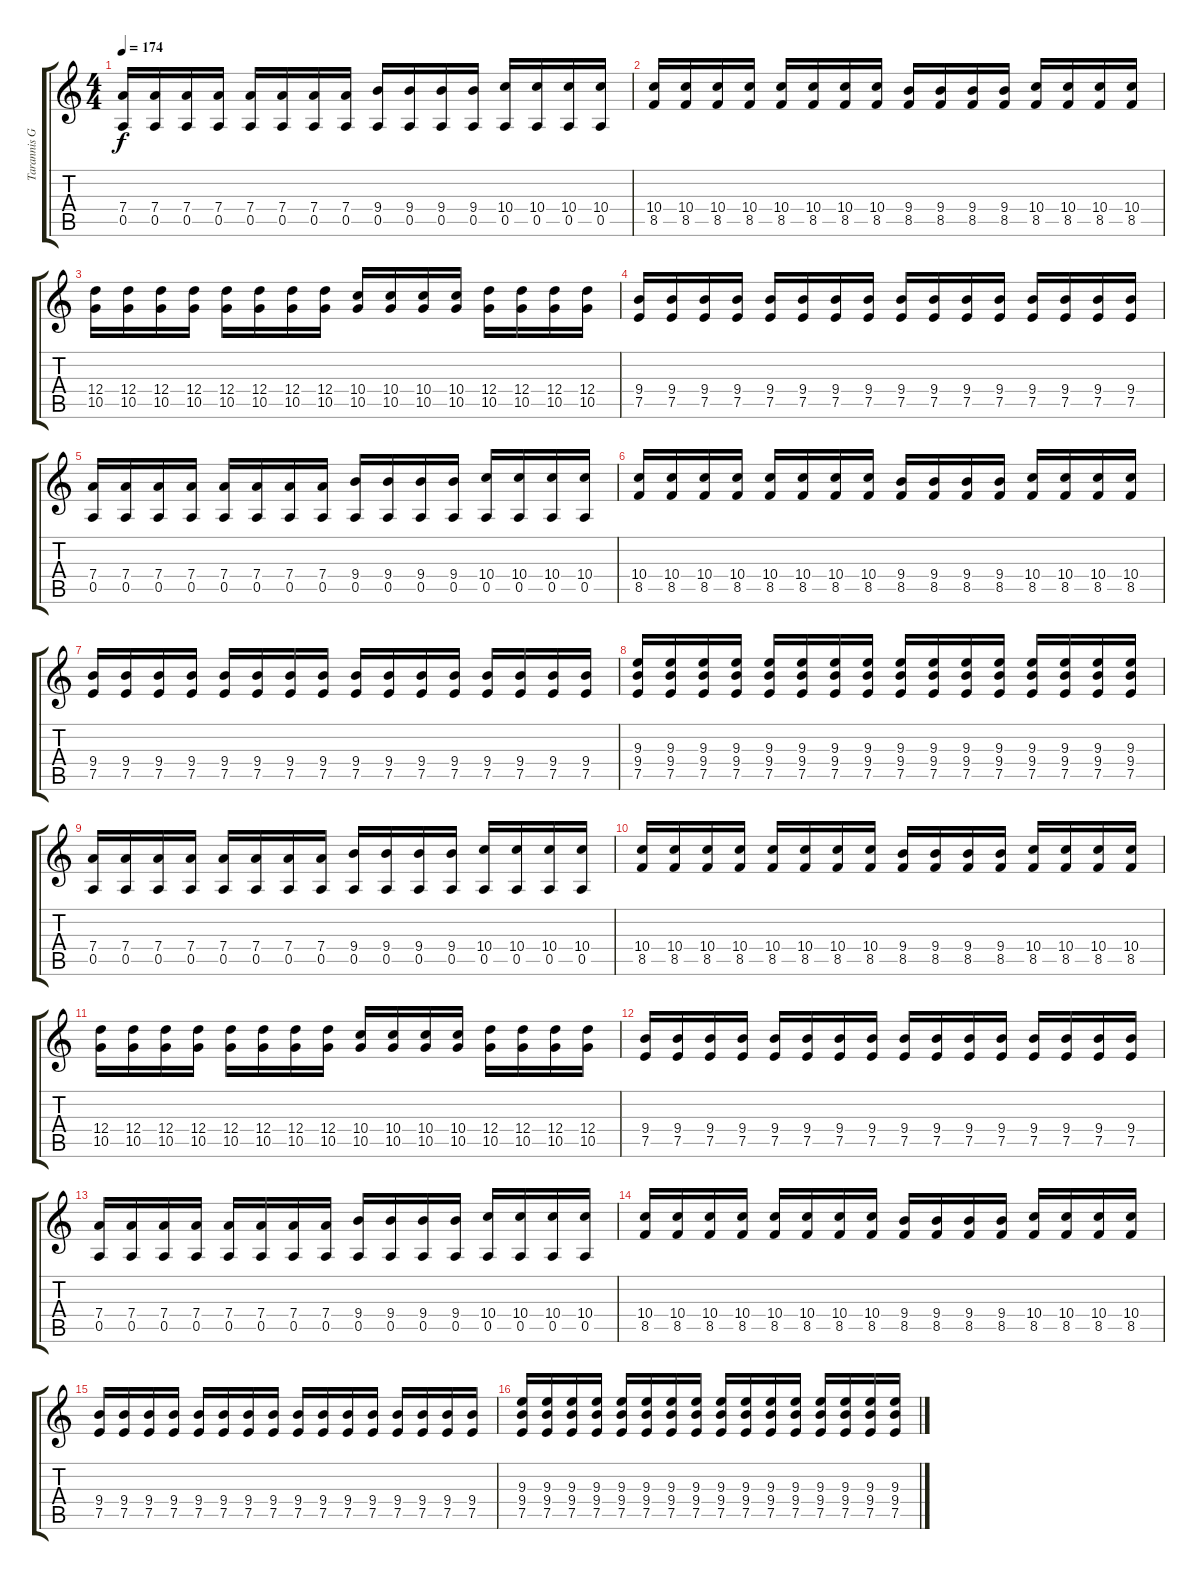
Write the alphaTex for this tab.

\track ("Tarannis Guitar 2" "Tarannis G") {instrument overdrivenguitar}
\staff {score tabs}
\tuning (E4 B3 G3 D3 A2 E2) {hide}
\ts (4 4)
\tempo 174
\clef g2
\ks c
(7.4 0.5).16{dy f} (7.4 0.5).16 (7.4 0.5).16 (7.4 0.5).16 (7.4 0.5).16 (7.4 0.5).16 (7.4 0.5).16 (7.4 0.5).16 (9.4 0.5).16 (9.4 0.5).16 (9.4 0.5).16 (9.4 0.5).16 (10.4 0.5).16 (10.4 0.5).16 (10.4 0.5).16 (10.4 0.5).16 |
(10.4 8.5).16 (10.4 8.5).16 (10.4 8.5).16 (10.4 8.5).16 (10.4 8.5).16 (10.4 8.5).16 (10.4 8.5).16 (10.4 8.5).16 (9.4 8.5).16 (9.4 8.5).16 (9.4 8.5).16 (9.4 8.5).16 (10.4 8.5).16 (10.4 8.5).16 (10.4 8.5).16 (10.4 8.5).16 |
(12.4 10.5).16 (12.4 10.5).16 (12.4 10.5).16 (12.4 10.5).16 (12.4 10.5).16 (12.4 10.5).16 (12.4 10.5).16 (12.4 10.5).16 (10.4 10.5).16 (10.4 10.5).16 (10.4 10.5).16 (10.4 10.5).16 (12.4 10.5).16 (12.4 10.5).16 (12.4 10.5).16 (12.4 10.5).16 |
(9.4 7.5).16 (9.4 7.5).16 (9.4 7.5).16 (9.4 7.5).16 (9.4 7.5).16 (9.4 7.5).16 (9.4 7.5).16 (9.4 7.5).16 (9.4 7.5).16 (9.4 7.5).16 (9.4 7.5).16 (9.4 7.5).16 (9.4 7.5).16 (9.4 7.5).16 (9.4 7.5).16 (9.4 7.5).16 |
(7.4 0.5).16 (7.4 0.5).16 (7.4 0.5).16 (7.4 0.5).16 (7.4 0.5).16 (7.4 0.5).16 (7.4 0.5).16 (7.4 0.5).16 (9.4 0.5).16 (9.4 0.5).16 (9.4 0.5).16 (9.4 0.5).16 (10.4 0.5).16 (10.4 0.5).16 (10.4 0.5).16 (10.4 0.5).16 |
(10.4 8.5).16 (10.4 8.5).16 (10.4 8.5).16 (10.4 8.5).16 (10.4 8.5).16 (10.4 8.5).16 (10.4 8.5).16 (10.4 8.5).16 (9.4 8.5).16 (9.4 8.5).16 (9.4 8.5).16 (9.4 8.5).16 (10.4 8.5).16 (10.4 8.5).16 (10.4 8.5).16 (10.4 8.5).16 |
(9.4 7.5).16 (9.4 7.5).16 (9.4 7.5).16 (9.4 7.5).16 (9.4 7.5).16 (9.4 7.5).16 (9.4 7.5).16 (9.4 7.5).16 (9.4 7.5).16 (9.4 7.5).16 (9.4 7.5).16 (9.4 7.5).16 (9.4 7.5).16 (9.4 7.5).16 (9.4 7.5).16 (9.4 7.5).16 |
(9.3 9.4 7.5).16 (9.3 9.4 7.5).16 (9.3 9.4 7.5).16 (9.3 9.4 7.5).16 (9.3 9.4 7.5).16 (9.3 9.4 7.5).16 (9.3 9.4 7.5).16 (9.3 9.4 7.5).16 (9.3 9.4 7.5).16 (9.3 9.4 7.5).16 (9.3 9.4 7.5).16 (9.3 9.4 7.5).16 (9.3 9.4 7.5).16 (9.3 9.4 7.5).16 (9.3 9.4 7.5).16 (9.3 9.4 7.5).16 |
(7.4 0.5).16 (7.4 0.5).16 (7.4 0.5).16 (7.4 0.5).16 (7.4 0.5).16 (7.4 0.5).16 (7.4 0.5).16 (7.4 0.5).16 (9.4 0.5).16 (9.4 0.5).16 (9.4 0.5).16 (9.4 0.5).16 (10.4 0.5).16 (10.4 0.5).16 (10.4 0.5).16 (10.4 0.5).16 |
(10.4 8.5).16 (10.4 8.5).16 (10.4 8.5).16 (10.4 8.5).16 (10.4 8.5).16 (10.4 8.5).16 (10.4 8.5).16 (10.4 8.5).16 (9.4 8.5).16 (9.4 8.5).16 (9.4 8.5).16 (9.4 8.5).16 (10.4 8.5).16 (10.4 8.5).16 (10.4 8.5).16 (10.4 8.5).16 |
(12.4 10.5).16 (12.4 10.5).16 (12.4 10.5).16 (12.4 10.5).16 (12.4 10.5).16 (12.4 10.5).16 (12.4 10.5).16 (12.4 10.5).16 (10.4 10.5).16 (10.4 10.5).16 (10.4 10.5).16 (10.4 10.5).16 (12.4 10.5).16 (12.4 10.5).16 (12.4 10.5).16 (12.4 10.5).16 |
(9.4 7.5).16 (9.4 7.5).16 (9.4 7.5).16 (9.4 7.5).16 (9.4 7.5).16 (9.4 7.5).16 (9.4 7.5).16 (9.4 7.5).16 (9.4 7.5).16 (9.4 7.5).16 (9.4 7.5).16 (9.4 7.5).16 (9.4 7.5).16 (9.4 7.5).16 (9.4 7.5).16 (9.4 7.5).16 |
(7.4 0.5).16 (7.4 0.5).16 (7.4 0.5).16 (7.4 0.5).16 (7.4 0.5).16 (7.4 0.5).16 (7.4 0.5).16 (7.4 0.5).16 (9.4 0.5).16 (9.4 0.5).16 (9.4 0.5).16 (9.4 0.5).16 (10.4 0.5).16 (10.4 0.5).16 (10.4 0.5).16 (10.4 0.5).16 |
(10.4 8.5).16 (10.4 8.5).16 (10.4 8.5).16 (10.4 8.5).16 (10.4 8.5).16 (10.4 8.5).16 (10.4 8.5).16 (10.4 8.5).16 (9.4 8.5).16 (9.4 8.5).16 (9.4 8.5).16 (9.4 8.5).16 (10.4 8.5).16 (10.4 8.5).16 (10.4 8.5).16 (10.4 8.5).16 |
(9.4 7.5).16 (9.4 7.5).16 (9.4 7.5).16 (9.4 7.5).16 (9.4 7.5).16 (9.4 7.5).16 (9.4 7.5).16 (9.4 7.5).16 (9.4 7.5).16 (9.4 7.5).16 (9.4 7.5).16 (9.4 7.5).16 (9.4 7.5).16 (9.4 7.5).16 (9.4 7.5).16 (9.4 7.5).16 |
(9.3 9.4 7.5).16 (9.3 9.4 7.5).16 (9.3 9.4 7.5).16 (9.3 9.4 7.5).16 (9.3 9.4 7.5).16 (9.3 9.4 7.5).16 (9.3 9.4 7.5).16 (9.3 9.4 7.5).16 (9.3 9.4 7.5).16 (9.3 9.4 7.5).16 (9.3 9.4 7.5).16 (9.3 9.4 7.5).16 (9.3 9.4 7.5).16 (9.3 9.4 7.5).16 (9.3 9.4 7.5).16 (9.3 9.4 7.5).16
